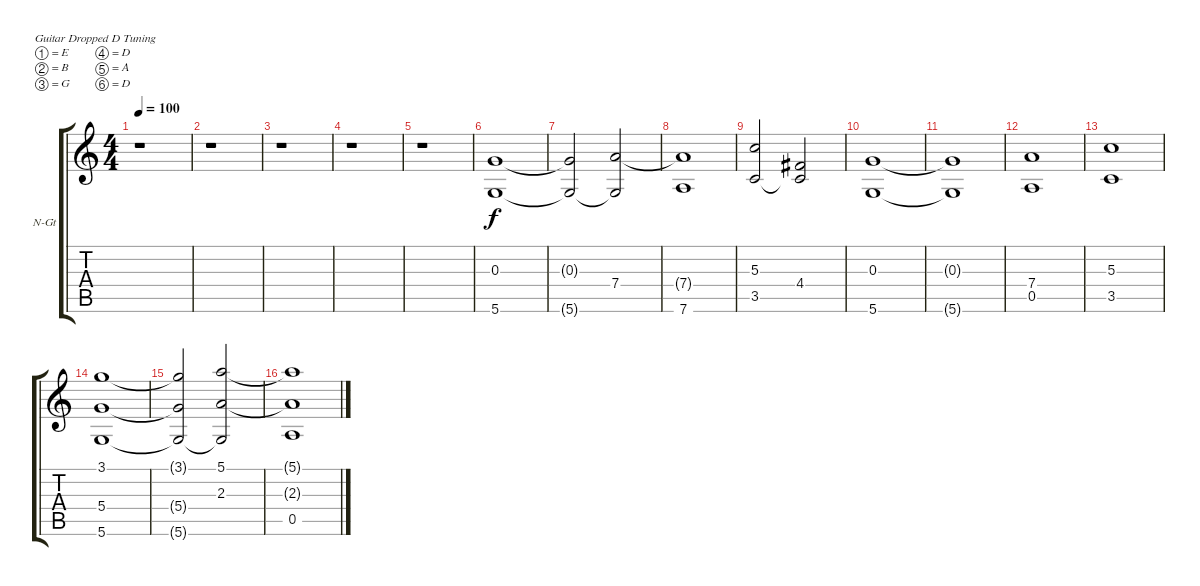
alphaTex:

\bracketExtendMode groupsimilarinstruments
\firstSystemTrackNameOrientation horizontal
\otherSystemsTrackNameOrientation horizontal
\track ("Keyboard (Christian)" "N-Gt") {instrument acousticguitarnylon}
\staff {score tabs}
\tuning (E4 B3 G3 D3 A2 D2)
\ts (4 4)
\tempo 100
\clef g2
\ks c
r.1{dy mf} |
r.1 |
r.1 |
r.1 |
r.1 |
(0.3 5.6).1{dy f} |
(0.3{t} 5.6{t}).2 (7.4 5.6{t}).2 |
(7.4{t} 7.6).1 |
(5.3 3.5).2 (4.4 3.5{t}).2 |
(0.3 5.6).1 |
(0.3{t} 5.6{t}).1 |
(7.4 0.5).1 |
(5.3 3.5).1 |
(3.1 5.4 5.6).1 |
(3.1{t} 5.4{t} 5.6{t}).2 (5.1 2.3 5.6{t}).2 |
(5.1{t} 2.3{t} 0.5).1
